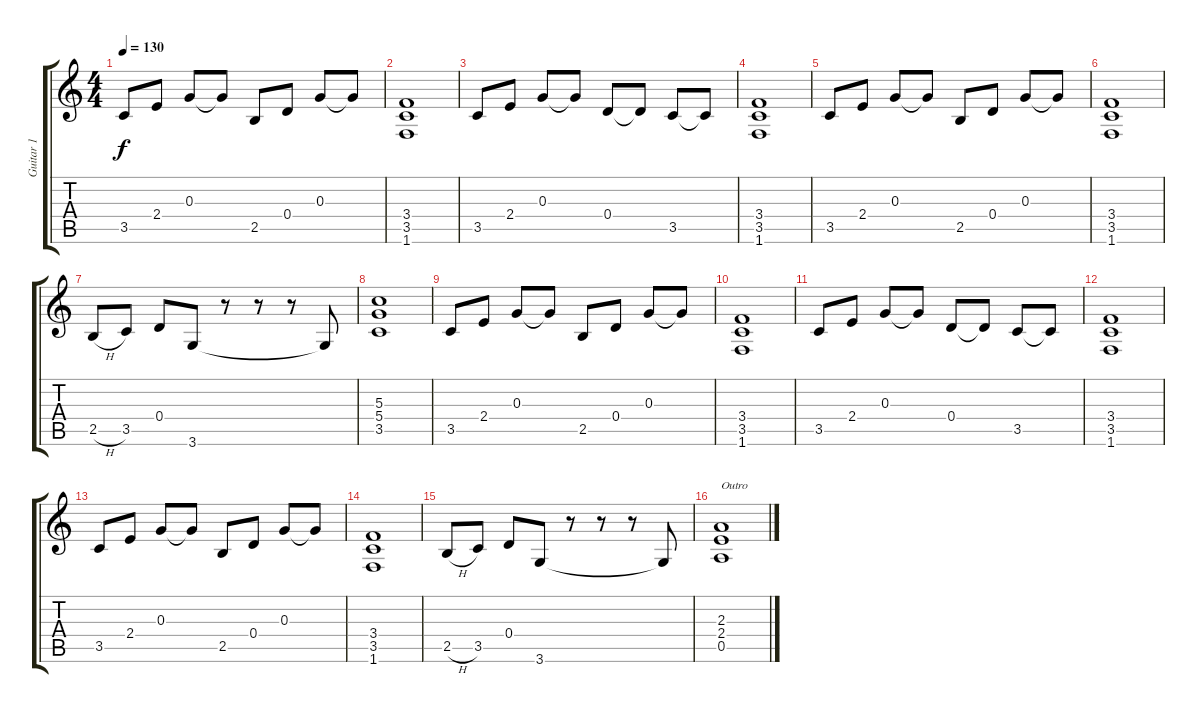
\track ("Guitar 1" "Guitar 1") {instrument electricguitarclean}
\staff {score tabs}
\tuning (E4 B3 G3 D3 A2 E2) {hide}
\ts (4 4)
\tempo 130
\clef g2
\ks c
3.5.8{dy f} 2.4.8 0.3.8 0.3{t}.8 2.5.8 0.4.8 0.3.8 0.3{t}.8 |
(3.4 3.5 1.6).1 |
3.5.8 2.4.8 0.3.8 0.3{t}.8 0.4.8 0.4{t}.8 3.5.8 3.5{t}.8 |
(3.4 3.5 1.6).1 |
3.5.8 2.4.8 0.3.8 0.3{t}.8 2.5.8 0.4.8 0.3.8 0.3{t}.8 |
(3.4 3.5 1.6).1 |
2.5{h}.8 3.5.8 0.4.8 3.6.8 r.8 r.8 r.8 3.6{t}.8 |
(5.3 5.4 3.5).1 |
3.5.8 2.4.8 0.3.8 0.3{t}.8 2.5.8 0.4.8 0.3.8 0.3{t}.8 |
(3.4 3.5 1.6).1 |
3.5.8 2.4.8 0.3.8 0.3{t}.8 0.4.8 0.4{t}.8 3.5.8 3.5{t}.8 |
(3.4 3.5 1.6).1 |
3.5.8 2.4.8 0.3.8 0.3{t}.8 2.5.8 0.4.8 0.3.8 0.3{t}.8 |
(3.4 3.5 1.6).1 |
2.5{h}.8 3.5.8 0.4.8 3.6.8 r.8 r.8 r.8 3.6{t}.8 |
(2.3 2.4 0.5).1{txt "Outro"}
